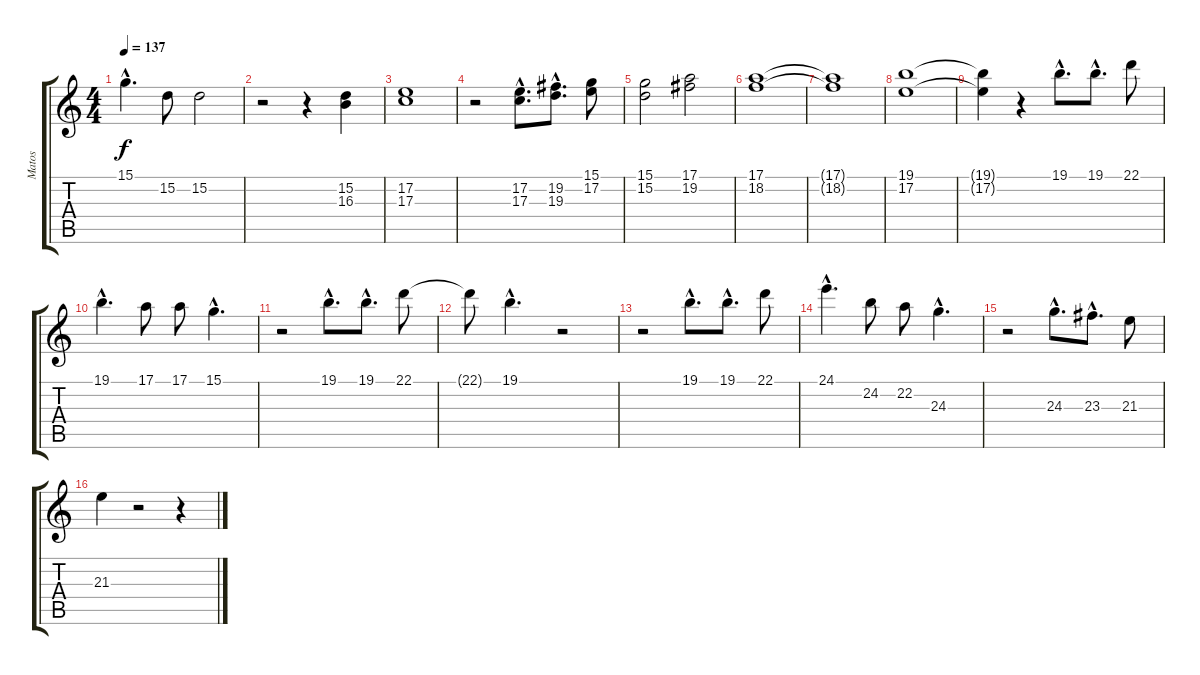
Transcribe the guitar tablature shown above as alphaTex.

\track ("Matos" "Matos") {instrument lead6voice}
\staff {score tabs}
\tuning (E4 B3 G3 D3 A2 E2) {hide}
\ts (4 4)
\tempo 137
\clef g2
\ks c
15.1{hac}.4{d dy f} 15.2.8 15.2.2 |
r.2 r.4 (15.2 16.3).4 |
(17.2 17.3).1 |
r.2 (17.2{hac} 17.3{hac}).8{d} (19.2{hac} 19.3{hac}).8{d} (15.1 17.2).8 |
(15.1 15.2).2 (17.1 19.2).2 |
(17.1 18.2).1 |
(17.1{t} 18.2{t}).1 |
(19.1 17.2).1 |
(19.1{t} 17.2{t}).4 r.4 19.1{hac}.8{d} 19.1{hac}.8{d} 22.1.8 |
19.1{hac}.4{d} 17.1.8 17.1.8 15.1{hac}.4{d} |
r.2 19.1{hac}.8{d} 19.1{hac}.8{d} 22.1.8 |
22.1{t}.8 19.1{hac}.4{d} r.2 |
r.2 19.1{hac}.8{d} 19.1{hac}.8{d} 22.1.8 |
24.1{hac}.4{d} 24.2.8 22.2.8 24.3{hac}.4{d} |
r.2 24.3{hac}.8{d} 23.3{hac}.8{d} 21.3.8 |
21.3.4 r.2 r.4
